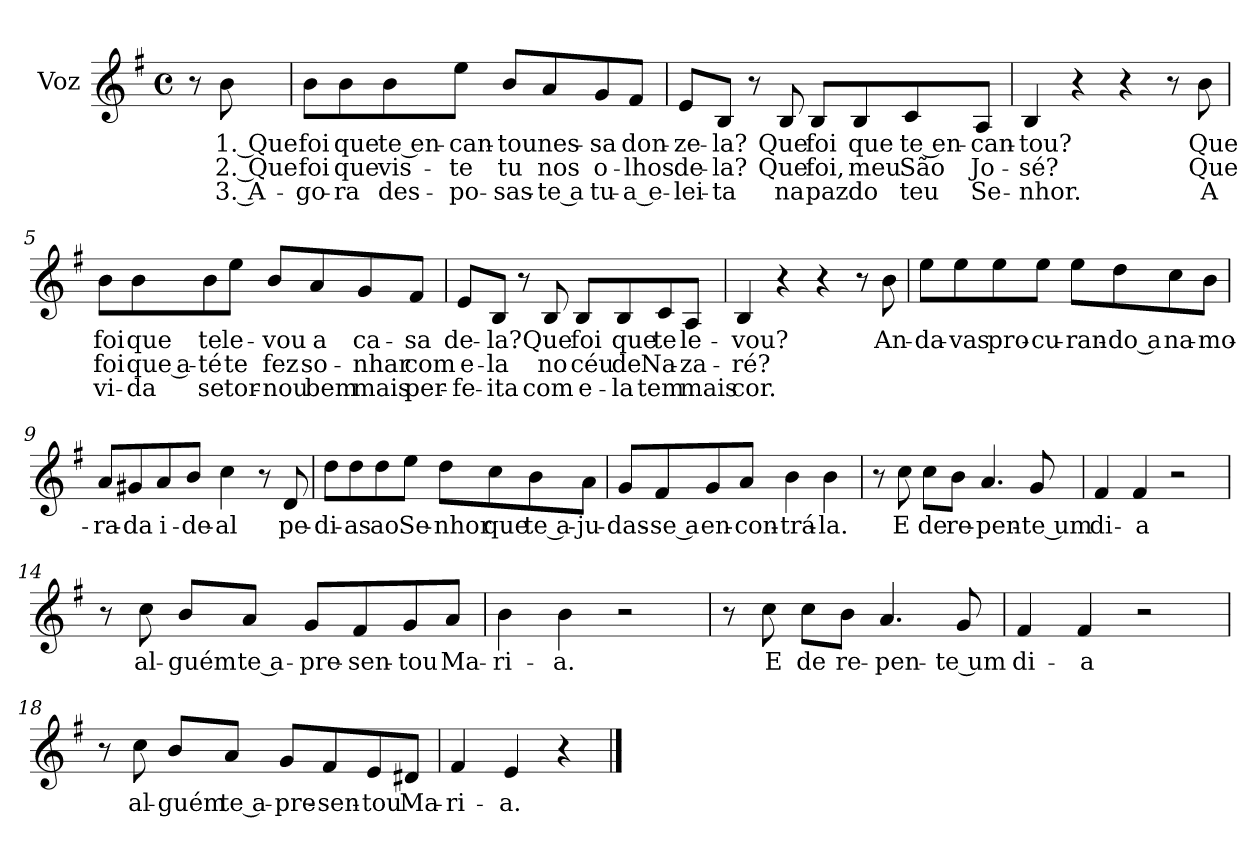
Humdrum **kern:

**kern	**text	**text	**text
*part1	*part1	*part1	*part1
*staff1	*staff1	*staff1	*staff1
*I"Voz	*	*	*
*I'Vo.	*	*	*
*clefG2	*	*	*
*k[f#]	*	*	*
*M4/4	*	*	*
*met(c)	*	*	*
*MM76	*	*	*
=1	=1	=1	=1
8r	.	.	.
!	!LO:LY:b	!LO:LY:b	!LO:LY:b
8b\	1. Que	2. Que	3. A-
=2	=2	=2	=2
!	!LO:LY:b	!LO:LY:b	!LO:LY:b
8b\L	foi	foi	-go-
!	!LO:LY:b	!LO:LY:b	!LO:LY:b
8b\	que	que	-ra
!	!LO:LY:b	!LO:LY:b	!LO:LY:b
8b\	te en-	vis-	des-
!	!LO:LY:b	!LO:LY:b	!LO:LY:b
8ee\J	-can-	-te	-po-
!	!LO:LY:b	!LO:LY:b	!LO:LY:b
8b/L	-tou	tu	-sas-
!	!LO:LY:b	!LO:LY:b	!LO:LY:b
8a/	nes-	nos	-te a
!	!LO:LY:b	!LO:LY:b	!LO:LY:b
8g/	-sa	o-	tu-
!	!LO:LY:b	!LO:LY:b	!LO:LY:b
8f#/J	don-	-lhos	-a e-
=3	=3	=3	=3
!	!LO:LY:b	!LO:LY:b	!LO:LY:b
8e/L	-ze-	de-	-lei-
!	!LO:LY:b	!LO:LY:b	!LO:LY:b
8B/J	-la?	-la?	-ta
8r	.	.	.
!	!LO:LY:b	!LO:LY:b	!LO:LY:b
8B/	Que	Que	na
!	!LO:LY:b	!LO:LY:b	!LO:LY:b
8B/L	foi	foi,	paz
!	!LO:LY:b	!LO:LY:b	!LO:LY:b
8B/	que	meu	do
!	!LO:LY:b	!LO:LY:b	!LO:LY:b
8c/	te en-	São	teu
!	!LO:LY:b	!LO:LY:b	!LO:LY:b
8A/J	-can-	Jo-	Se-
=4	=4	=4	=4
!	!LO:LY:b	!LO:LY:b	!LO:LY:b
4B/	-tou?	-sé?	-nhor.
4r	.	.	.
4r	.	.	.
8r	.	.	.
!	!LO:LY:b	!LO:LY:b	!LO:LY:b
8b\	Que	Que	A
!!LO:LB:g=z
=5	=5	=5	=5
!	!LO:LY:b	!LO:LY:b	!LO:LY:b
8b\L	foi	foi	vi-
!	!LO:LY:b	!LO:LY:b	!LO:LY:b
8b\	que	que a-	-da
!	!LO:LY:b	!LO:LY:b	!LO:LY:b
8b\	te	-té	se
!	!LO:LY:b	!LO:LY:b	!LO:LY:b
8ee\J	le-	te	tor-
!	!LO:LY:b	!LO:LY:b	!LO:LY:b
8b/L	-vou	fez	-nou
!	!LO:LY:b	!LO:LY:b	!LO:LY:b
8a/	a	so-	bem
!	!LO:LY:b	!LO:LY:b	!LO:LY:b
8g/	ca-	-nhar	mais
!	!LO:LY:b	!LO:LY:b	!LO:LY:b
8f#/J	-sa	com	per-
=6	=6	=6	=6
!	!LO:LY:b	!LO:LY:b	!LO:LY:b
8e/L	de-	e-	-fe-
!	!LO:LY:b	!LO:LY:b	!LO:LY:b
8B/J	-la?	-la	-ita
8r	.	.	.
!	!LO:LY:b	!LO:LY:b	!LO:LY:b
8B/	Que	no	com
!	!LO:LY:b	!LO:LY:b	!LO:LY:b
8B/L	foi	céu	e-
!	!LO:LY:b	!LO:LY:b	!LO:LY:b
8B/	que	de	-la
!	!LO:LY:b	!LO:LY:b	!LO:LY:b
8c/	te	Na-	tem
!	!LO:LY:b	!LO:LY:b	!LO:LY:b
8A/J	le-	-za-	mais
=7	=7	=7	=7
!	!LO:LY:b	!LO:LY:b	!LO:LY:b
4B/	-vou?	-ré?	cor.
4r	.	.	.
4r	.	.	.
8r	.	.	.
!	!LO:LY:b	!	!
8b\	An-	.	.
!!LO:LB:g=z
=8	=8	=8	=8
!	!LO:LY:b	!	!
8ee\L	-da-	.	.
!	!LO:LY:b	!	!
8ee\	-vas	.	.
!	!LO:LY:b	!	!
8ee\	pro-	.	.
!	!LO:LY:b	!	!
8ee\J	-cu-	.	.
!	!LO:LY:b	!	!
8ee\L	-ran-	.	.
!	!LO:LY:b	!	!
8dd\	-do a	.	.
!	!LO:LY:b	!	!
8cc\	na-	.	.
!	!LO:LY:b	!	!
8b\J	-mo-	.	.
=9	=9	=9	=9
!	!LO:LY:b	!	!
8a/L	-ra-	.	.
!	!LO:LY:b	!	!
8g#X/	-da	.	.
!	!LO:LY:b	!	!
8a/	i-	.	.
!	!LO:LY:b	!	!
8b/J	-de-	.	.
!	!LO:LY:b	!	!
4cc\	-al	.	.
8r	.	.	.
!	!LO:LY:b	!	!
8d/	pe-	.	.
=10	=10	=10	=10
!	!LO:LY:b	!	!
8dd\L	-di-	.	.
!	!LO:LY:b	!	!
8dd\	-as	.	.
!	!LO:LY:b	!	!
8dd\	ao	.	.
!	!LO:LY:b	!	!
8ee\J	Se-	.	.
!	!LO:LY:b	!	!
8dd\L	-nhor	.	.
!	!LO:LY:b	!	!
8cc\	que	.	.
!	!LO:LY:b	!	!
8b\	te a-	.	.
!	!LO:LY:b	!	!
8a\J	-ju-	.	.
!!LO:LB:g=z
=11	=11	=11	=11
!	!LO:LY:b	!	!
8g/L	-das-	.	.
!	!LO:LY:b	!	!
8f#/	-se a	.	.
!	!LO:LY:b	!	!
8g/	en-	.	.
!	!LO:LY:b	!	!
8a/J	-con-	.	.
!	!LO:LY:b	!	!
4b\	-trá-	.	.
!	!LO:LY:b	!	!
4b\	-la.	.	.
=12	=12	=12	=12
8r	.	.	.
!	!LO:LY:b	!	!
8cc\	E	.	.
!	!LO:LY:b	!	!
8cc\L	de	.	.
!	!LO:LY:b	!	!
8b\J	re-	.	.
!	!LO:LY:b	!	!
4.a/	-pen-	.	.
!	!LO:LY:b	!	!
8g/	-te um	.	.
=13	=13	=13	=13
!	!LO:LY:b	!	!
4f#/	di-	.	.
!	!LO:LY:b	!	!
4f#/	-a	.	.
2r	.	.	.
!!LO:LB:g=z
=14	=14	=14	=14
8r	.	.	.
!	!LO:LY:b	!	!
8cc\	al-	.	.
!	!LO:LY:b	!	!
8b/L	-guém	.	.
!	!LO:LY:b	!	!
8a/J	te a-	.	.
!	!LO:LY:b	!	!
8g/L	-pre-	.	.
!	!LO:LY:b	!	!
8f#/	-sen-	.	.
!	!LO:LY:b	!	!
8g/	-tou	.	.
!	!LO:LY:b	!	!
8a/J	Ma-	.	.
=15	=15	=15	=15
!	!LO:LY:b	!	!
4b\	-ri-	.	.
!	!LO:LY:b	!	!
4b\	-a.	.	.
2r	.	.	.
=16	=16	=16	=16
8r	.	.	.
!	!LO:LY:b	!	!
8cc\	E	.	.
!	!LO:LY:b	!	!
8cc\L	de	.	.
!	!LO:LY:b	!	!
8b\J	re-	.	.
!	!LO:LY:b	!	!
4.a/	-pen-	.	.
!	!LO:LY:b	!	!
8g/	-te um	.	.
!!LO:LB:g=z
=17	=17	=17	=17
!	!LO:LY:b	!	!
4f#/	di-	.	.
!	!LO:LY:b	!	!
4f#/	-a	.	.
2r	.	.	.
=18	=18	=18	=18
8r	.	.	.
!	!LO:LY:b	!	!
8cc\	al-	.	.
!	!LO:LY:b	!	!
8b/L	-guém	.	.
!	!LO:LY:b	!	!
8a/J	te a-	.	.
!	!LO:LY:b	!	!
8g/L	-pre-	.	.
!	!LO:LY:b	!	!
8f#/	-sen-	.	.
!	!LO:LY:b	!	!
8e/	-tou	.	.
!	!LO:LY:b	!	!
8d#X/J	Ma-	.	.
=19	=19	=19	=19
!	!LO:LY:b	!	!
4f#/	-ri-	.	.
!	!LO:LY:b	!	!
4e/	-a.	.	.
4r	.	.	.
==	==	==	==
*-	*-	*-	*-
